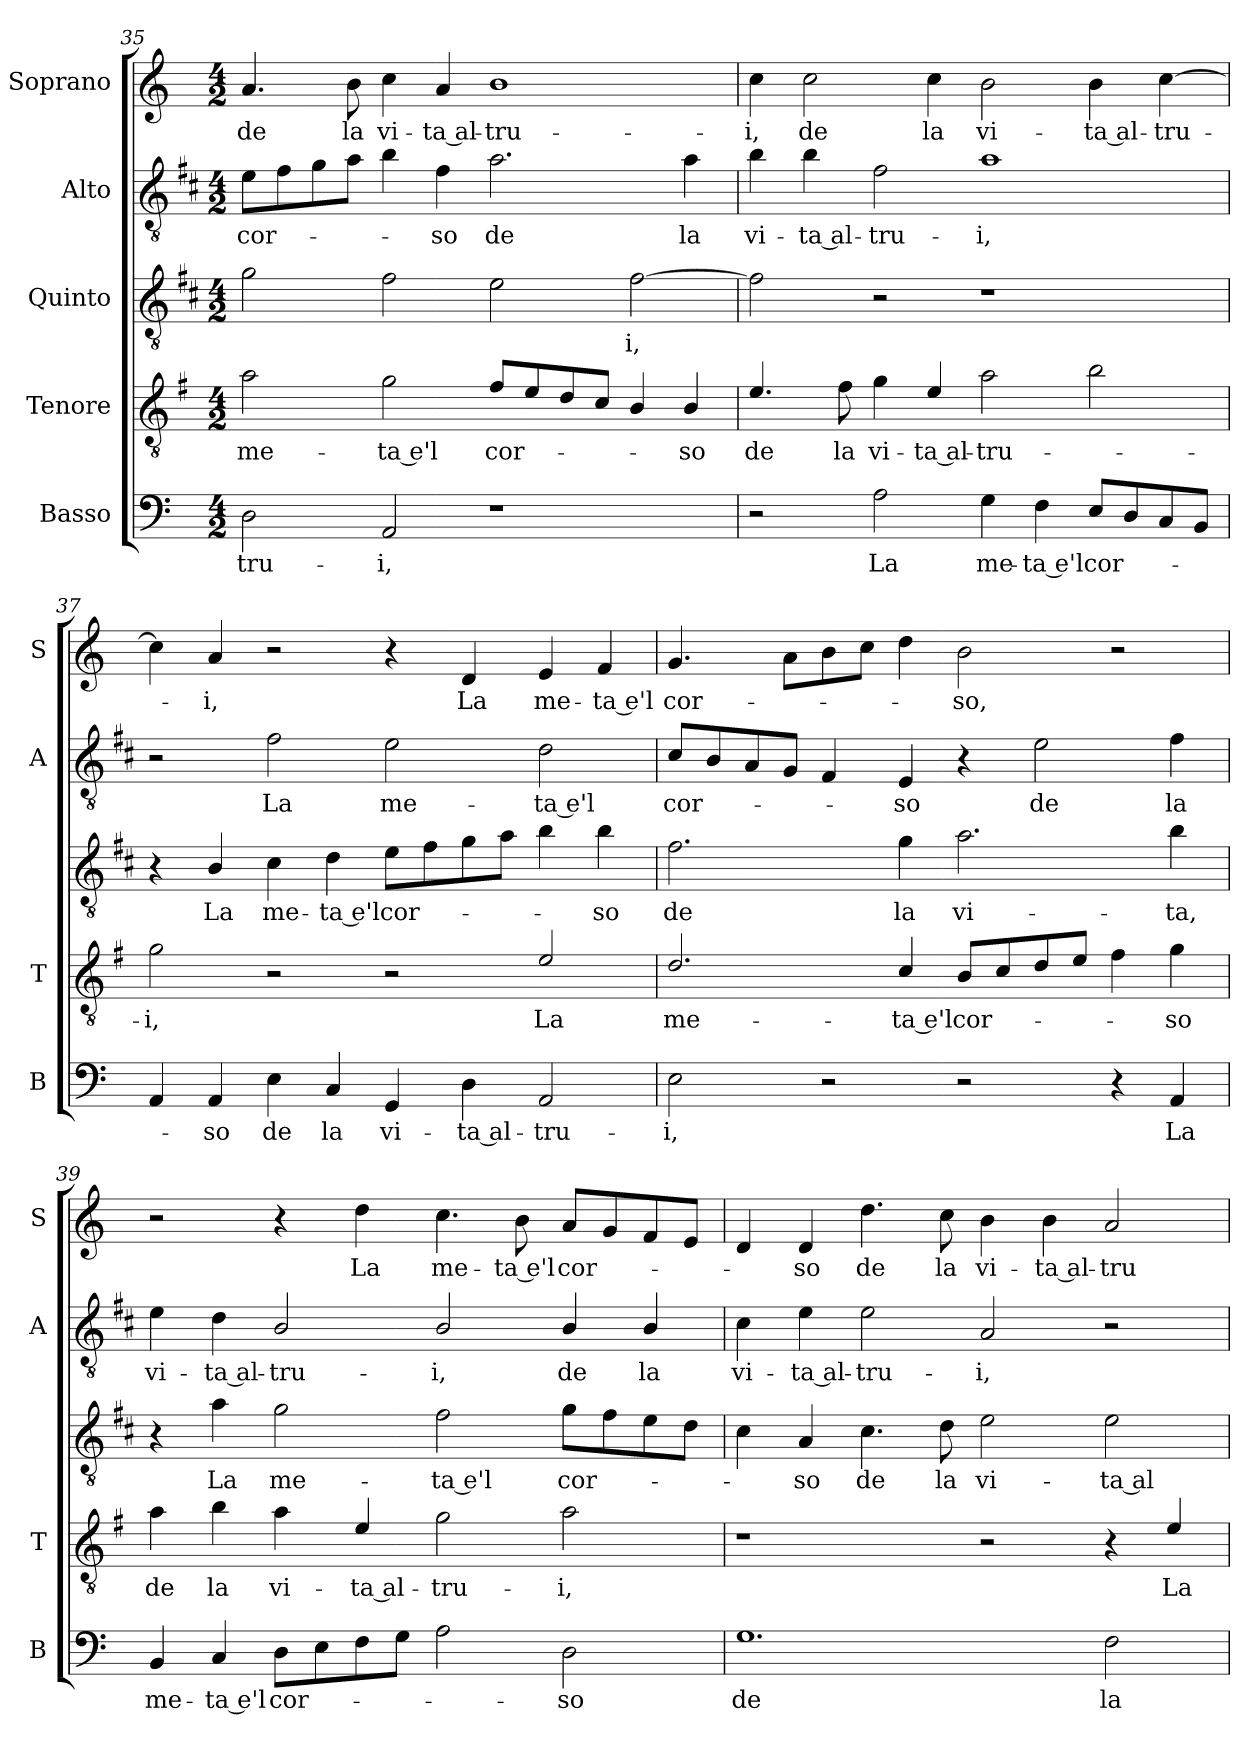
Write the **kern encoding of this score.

**kern	**text	**kern	**text	**kern	**text	**kern	**text	**kern	**text
*part5	*part5	*part4	*part4	*part3	*part3	*part2	*part2	*part1	*part1
*staff5	*staff5	*staff4	*staff4	*staff3	*staff3	*staff2	*staff2	*staff1	*staff1
*I"Basso	*	*I"Tenore	*	*I"Quinto	*	*I"Alto	*	*I"Soprano	*
*I'B	*	*I'T	*	*	*	*I'A	*	*I'S	*
*clefF4	*	*clefGv2	*	*clefGv2	*	*clefGv2	*	*clefG2	*
*	*	*ITrd4c7	*	*ITrd1c2	*	*ITrd1c2	*	*	*
*k[]	*	*k[]	*	*k[]	*	*k[]	*	*k[]	*
*C:	*	*C:	*	*C:	*	*C:	*	*C:	*
*M4/2	*	*M4/2	*	*M4/2	*	*M4/2	*	*M4/2	*
=35	=35	=35	=35	=35	=35	=35	=35	=35	=35
!	!LO:LY:b	!	!LO:LY:b	!	!	!	!LO:LY:b	!	!LO:LY:b
2D\	-tru-	2d\	me-	2f\	.	8d\L	cor-	4.a/	de
.	.	.	.	.	.	8e\	.	.	.
.	.	.	.	.	.	8f\	.	.	.
!	!	!	!	!	!	!	!	!	!LO:LY:b
.	.	.	.	.	.	8g\J	.	8b\	la
!	!LO:LY:b	!	!LO:LY:b	!	!	!	!	!	!LO:LY:b
2AA/	-i,	2c\	-ta e'l	2e\	.	4a\	.	4cc\	vi-
!	!	!	!	!	!	!	!LO:LY:b	!	!LO:LY:b
.	.	.	.	.	.	4e\	-so	4a/	-ta al-
!	!	!	!LO:LY:b	!	!	!	!LO:LY:b	!	!LO:LY:b
1r	.	8B/L	cor-	2d\	.	2.g\	de	1b	-tru-
.	.	8A/	.	.	.	.	.	.	.
.	.	8G/	.	.	.	.	.	.	.
.	.	8F/J	.	.	.	.	.	.	.
!	!	!	!	!	!LO:LY:b	!	!	!	!
.	.	4E/	.	[2e\	-i,	.	.	.	.
!	!	!	!LO:LY:b	!	!	!	!LO:LY:b	!	!
.	.	4E/	-so	.	.	4g\	la	.	.
=36	=36	=36	=36	=36	=36	=36	=36	=36	=36
!	!	!	!LO:LY:b	!	!	!	!LO:LY:b	!	!LO:LY:b
2r	.	4.A/	de	2e\]	.	4a\	vi-	4cc\	-i,
!	!	!	!	!	!	!	!LO:LY:b	!	!LO:LY:b
.	.	.	.	.	.	4a\	-ta al-	2cc\	de
!	!	!	!LO:LY:b	!	!	!	!	!	!
.	.	8B\	la	.	.	.	.	.	.
!	!LO:LY:b	!	!LO:LY:b	!	!	!	!LO:LY:b	!	!
2A\	La	4c\	vi-	2r	.	2e\	-tru-	.	.
!	!	!	!LO:LY:b	!	!	!	!	!	!LO:LY:b
.	.	4A/	-ta al-	.	.	.	.	4cc\	la
!	!LO:LY:b	!	!LO:LY:b	!	!	!	!LO:LY:b	!	!LO:LY:b
4G\	me-	2d\	-tru-	1r	.	1g	-i,	2b\	vi-
!	!LO:LY:b	!	!	!	!	!	!	!	!
4F\	-ta e'l	.	.	.	.	.	.	.	.
!	!LO:LY:b	!	!	!	!	!	!	!	!LO:LY:b
8E/L	cor-	2e\	.	.	.	.	.	4b\	-ta al-
8D/	.	.	.	.	.	.	.	.	.
!	!	!	!	!	!	!	!	!	!LO:LY:b
8C/	.	.	.	.	.	.	.	[4cc\	-tru-
8BB/J	.	.	.	.	.	.	.	.	.
!!LO:PB:g=z
=37	=37	=37	=37	=37	=37	=37	=37	=37	=37
!	!	!	!LO:LY:b	!	!	!	!	!	!
4AA/	.	2c\	-i,	4r	.	2r	.	4cc\]	.
!	!LO:LY:b	!	!	!	!LO:LY:b	!	!	!	!LO:LY:b
4AA/	-so	.	.	4A/	La	.	.	4a/	-i,
!	!LO:LY:b	!	!	!	!LO:LY:b	!	!LO:LY:b	!	!
4E\	de	2r	.	4B\	me-	2e\	La	2r	.
!	!LO:LY:b	!	!	!	!LO:LY:b	!	!	!	!
4C/	la	.	.	4c\	-ta e'l	.	.	.	.
!	!LO:LY:b	!	!	!	!LO:LY:b	!	!LO:LY:b	!	!
4GG/	vi-	2r	.	8d\L	cor-	2d\	me-	4r	.
.	.	.	.	8e\	.	.	.	.	.
!	!LO:LY:b	!	!	!	!	!	!	!	!LO:LY:b
4D\	-ta al-	.	.	8f\	.	.	.	4d/	La
.	.	.	.	8g\J	.	.	.	.	.
!	!LO:LY:b	!	!LO:LY:b	!	!	!	!LO:LY:b	!	!LO:LY:b
2AA/	-tru-	2A/	La	4a\	.	2c\	-ta e'l	4e/	me-
!	!	!	!	!	!LO:LY:b	!	!	!	!LO:LY:b
.	.	.	.	4a\	-so	.	.	4f/	-ta e'l
=38	=38	=38	=38	=38	=38	=38	=38	=38	=38
!	!LO:LY:b	!	!LO:LY:b	!	!LO:LY:b	!	!LO:LY:b	!	!LO:LY:b
2E\	-i,	2.G/	me-	2.e\	de	8B/L	cor-	4.g/	cor-
.	.	.	.	.	.	8A/	.	.	.
.	.	.	.	.	.	8G/	.	.	.
.	.	.	.	.	.	8F/J	.	8a\L	.
2r	.	.	.	.	.	4E/	.	8b\	.
.	.	.	.	.	.	.	.	8cc\J	.
!	!	!	!LO:LY:b	!	!LO:LY:b	!	!LO:LY:b	!	!
.	.	4F/	-ta e'l	4f\	la	4D/	-so	4dd\	.
!	!	!	!LO:LY:b	!	!LO:LY:b	!	!	!	!LO:LY:b
2r	.	8E/L	cor-	2.g\	vi-	4r	.	2b\	-so,
.	.	8F/	.	.	.	.	.	.	.
!	!	!	!	!	!	!	!LO:LY:b	!	!
.	.	8G/	.	.	.	2d\	de	.	.
.	.	8A/J	.	.	.	.	.	.	.
4r	.	4B\	.	.	.	.	.	2r	.
!	!LO:LY:b	!	!LO:LY:b	!	!LO:LY:b	!	!LO:LY:b	!	!
4AA/	La	4c\	-so	4a\	-ta,	4e\	la	.	.
=39	=39	=39	=39	=39	=39	=39	=39	=39	=39
!	!LO:LY:b	!	!LO:LY:b	!	!	!	!LO:LY:b	!	!
4BB/	me-	4d\	de	4r	.	4d\	vi-	2r	.
!	!LO:LY:b	!	!LO:LY:b	!	!LO:LY:b	!	!LO:LY:b	!	!
4C/	-ta e'l	4e\	la	4g\	La	4c\	-ta al-	.	.
!	!LO:LY:b	!	!LO:LY:b	!	!LO:LY:b	!	!LO:LY:b	!	!
8D\L	cor-	4d\	vi-	2f\	me-	2A/	-tru-	4r	.
8E\	.	.	.	.	.	.	.	.	.
!	!	!	!LO:LY:b	!	!	!	!	!	!LO:LY:b
8F\	.	4A/	-ta al-	.	.	.	.	4dd\	La
8G\J	.	.	.	.	.	.	.	.	.
!	!	!	!LO:LY:b	!	!LO:LY:b	!	!LO:LY:b	!	!LO:LY:b
2A\	.	2c\	-tru-	2e\	-ta e'l	2A/	-i,	4.cc\	me-
!	!	!	!	!	!	!	!	!	!LO:LY:b
.	.	.	.	.	.	.	.	8b\	-ta e'l
!	!LO:LY:b	!	!LO:LY:b	!	!LO:LY:b	!	!LO:LY:b	!	!LO:LY:b
2D\	-so	2d\	-i,	8f\L	cor-	4A/	de	8a/L	cor-
.	.	.	.	8e\	.	.	.	8g/	.
!	!	!	!	!	!	!	!LO:LY:b	!	!
.	.	.	.	8d\	.	4A/	la	8f/	.
.	.	.	.	8c\J	.	.	.	8e/J	.
!!LO:LB:g=z
=40	=40	=40	=40	=40	=40	=40	=40	=40	=40
!	!LO:LY:b	!	!	!	!	!	!LO:LY:b	!	!
1.G	de	1r	.	4B\	.	4B\	vi-	4d/	.
!	!	!	!	!	!LO:LY:b	!	!LO:LY:b	!	!LO:LY:b
.	.	.	.	4G/	-so	4d\	-ta al-	4d/	-so
!	!	!	!	!	!LO:LY:b	!	!LO:LY:b	!	!LO:LY:b
.	.	.	.	4.B\	de	2d\	-tru-	4.dd\	de
!	!	!	!	!	!LO:LY:b	!	!	!	!LO:LY:b
.	.	.	.	8c\	la	.	.	8cc\	la
!	!	!	!	!	!LO:LY:b	!	!LO:LY:b	!	!LO:LY:b
.	.	2r	.	2d\	vi-	2G/	-i,	4b\	vi-
!	!	!	!	!	!	!	!	!	!LO:LY:b
.	.	.	.	.	.	.	.	4b\	-ta al-
!	!LO:LY:b	!	!	!	!LO:LY:b	!	!	!	!LO:LY:b
2F\	la	4r	.	2d\	-ta al-	2r	.	2a/	-tru-
!	!	!	!LO:LY:b	!	!	!	!	!	!
.	.	4A/	La	.	.	.	.	.	.
=	=	=	=	=	=	=	=	=	=
*-	*-	*-	*-	*-	*-	*-	*-	*-	*-
